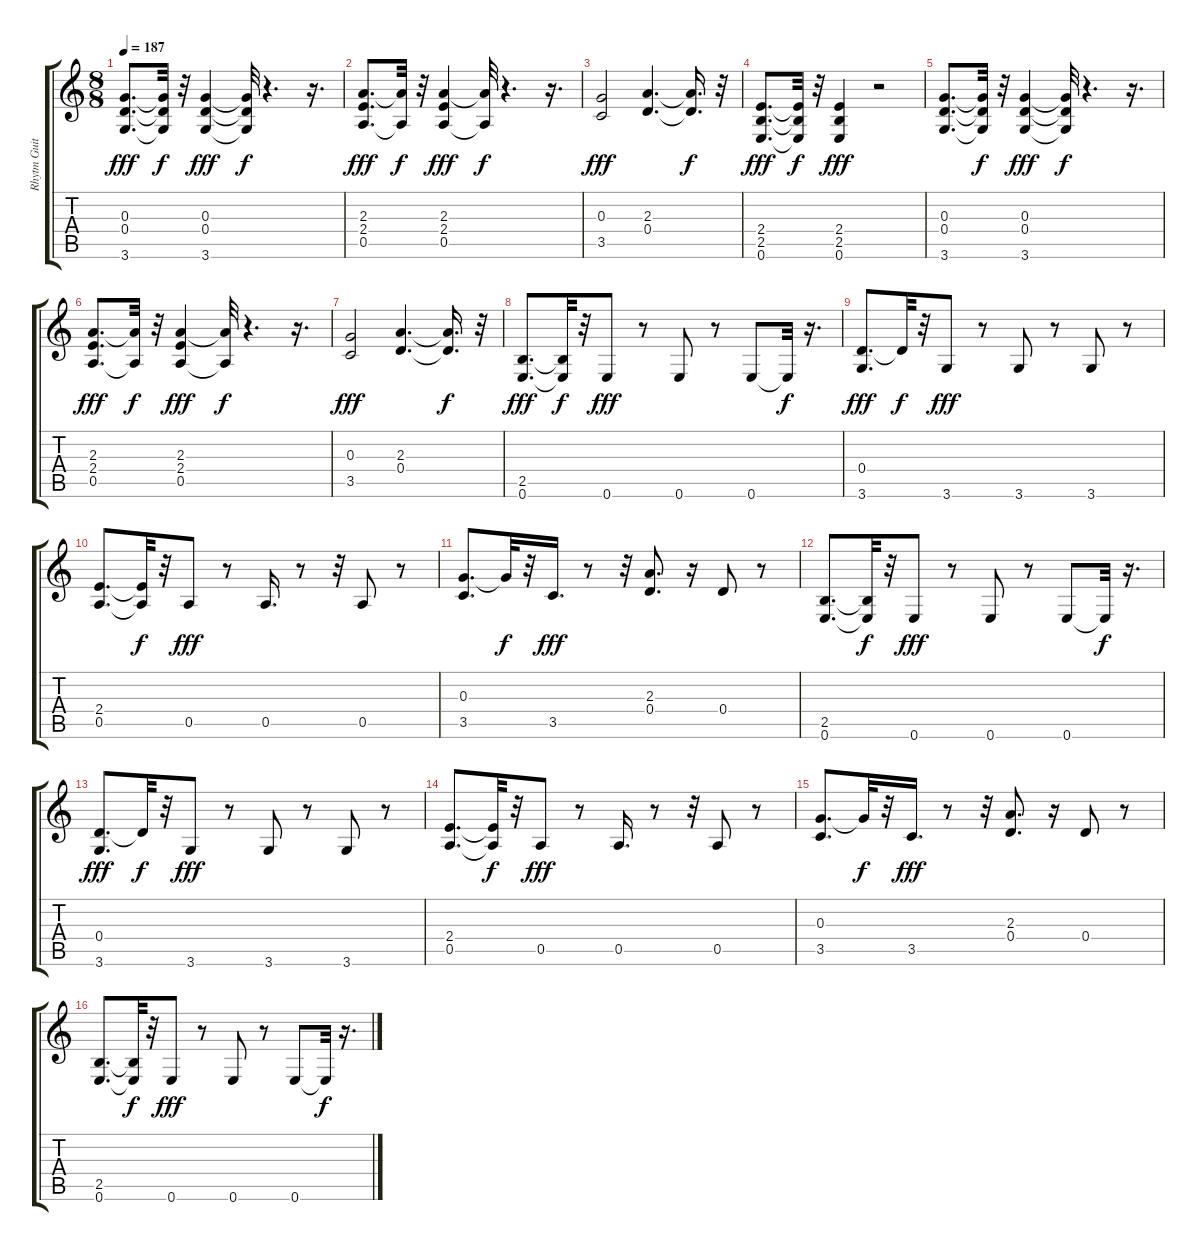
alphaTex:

\track ("Rhytm Guitar" "Rhytm Guit") {instrument distortionguitar}
\staff {score tabs}
\tuning (E4 B3 G3 D3 A2 E2) {hide}
\ts (8 8)
\tempo 187
\clef g2
\ks c
(0.3 0.4 3.6).8{d dy fff} (0.3{t} 0.4{t} 3.6{t}).32{dy f} r.32 (0.3 0.4 3.6).4{dy fff} (0.3{t} 0.4{t} 3.6{t}).32{dy f} r.4{d} r.16{d} |
(2.3 2.4 0.5).8{d dy fff} (2.3{t} 0.5{t}).32{dy f} r.32 (2.3 2.4 0.5).4{dy fff} (2.3{t} 0.5{t}).32{dy f} r.4{d} r.16{d} |
(0.3 3.5).2{dy fff} (2.3 0.4).4{d} (2.3{t} 0.4{t}).16{d dy f} r.32 |
(2.4 2.5 0.6).8{d dy fff} (2.4{t} 2.5{t} 0.6{t}).32{dy f} r.32 (2.4 2.5 0.6).4{dy fff} r.2 |
(0.3 0.4 3.6).8{d} (0.3{t} 0.4{t} 3.6{t}).32{dy f} r.32 (0.3 0.4 3.6).4{dy fff} (0.3{t} 0.4{t} 3.6{t}).32{dy f} r.4{d} r.16{d} |
(2.3 2.4 0.5).8{d dy fff} (2.3{t} 0.5{t}).32{dy f} r.32 (2.3 2.4 0.5).4{dy fff} (2.3{t} 0.5{t}).32{dy f} r.4{d} r.16{d} |
(0.3 3.5).2{dy fff} (2.3 0.4).4{d} (2.3{t} 0.4{t}).16{d dy f} r.32 |
(2.5 0.6).8{d dy fff} (2.5{t} 0.6{t}).32{dy f} r.32 0.6.8{dy fff} r.8 0.6.8 r.8 0.6.8 0.6{t}.32{dy f} r.16{d} |
(0.4 3.6).8{d dy fff} 0.4{t}.32{dy f} r.32 3.6.8{dy fff} r.8 3.6.8 r.8 3.6.8 r.8 |
(2.4 0.5).8{d} (2.4{t} 0.5{t}).32{dy f} r.32 0.5.8{dy fff} r.8 0.5.16{d} r.8 r.32 0.5.8 r.8 |
(0.3 3.5).8{d} 0.3{t}.32{dy f} r.32 3.5.16{d dy fff} r.8 r.32 (2.3 0.4).8{d} r.16 0.4.8 r.8 |
(2.5 0.6).8{d} (2.5{t} 0.6{t}).32{dy f} r.32 0.6.8{dy fff} r.8 0.6.8 r.8 0.6.8 0.6{t}.32{dy f} r.16{d} |
(0.4 3.6).8{d dy fff} 0.4{t}.32{dy f} r.32 3.6.8{dy fff} r.8 3.6.8 r.8 3.6.8 r.8 |
(2.4 0.5).8{d} (2.4{t} 0.5{t}).32{dy f} r.32 0.5.8{dy fff} r.8 0.5.16{d} r.8 r.32 0.5.8 r.8 |
(0.3 3.5).8{d} 0.3{t}.32{dy f} r.32 3.5.16{d dy fff} r.8 r.32 (2.3 0.4).8{d} r.16 0.4.8 r.8 |
(2.5 0.6).8{d} (2.5{t} 0.6{t}).32{dy f} r.32 0.6.8{dy fff} r.8 0.6.8 r.8 0.6.8 0.6{t}.32{dy f} r.16{d}
